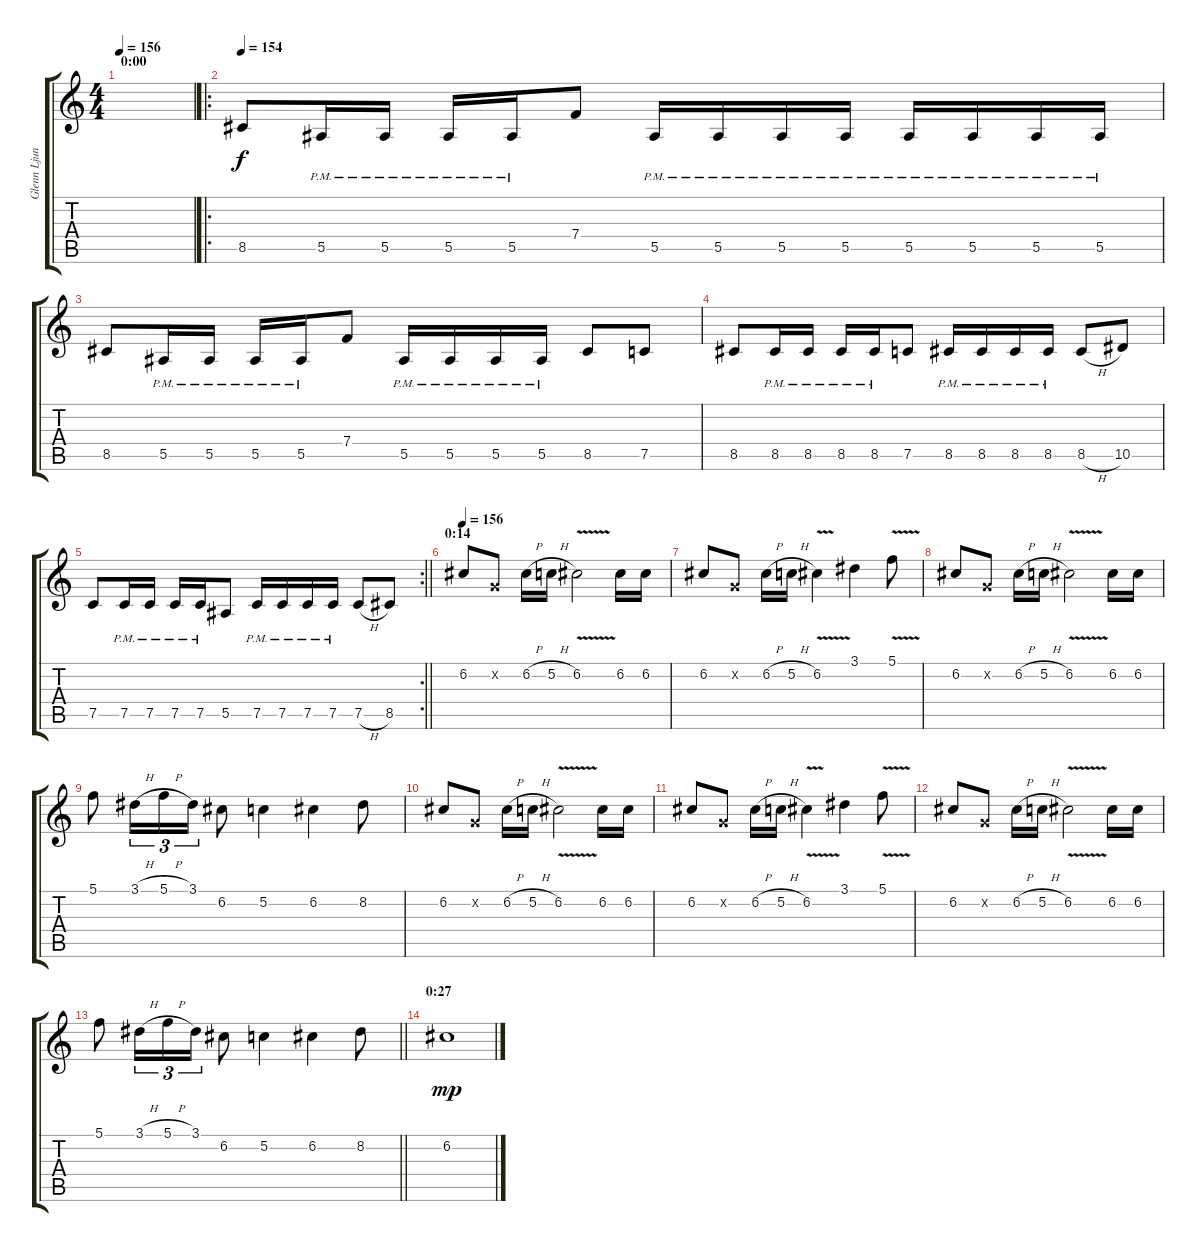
\track ("Glenn Ljungström" "Glenn Ljun") {instrument distortionguitar}
\staff {score tabs}
\tuning (C4 G3 Eb3 Bb2 F2 C2) {hide}
\ts (4 4)
\section ("" "0:00")
\tempo 156
\clef g2
\ks c
|
\ro
\tempo 154
8.5.8 5.5{pm}.16 5.5{pm}.16 5.5{pm}.16 5.5{pm}.16 7.4.8 5.5{pm}.16 5.5{pm}.16 5.5{pm}.16 5.5{pm}.16 5.5{pm}.16 5.5{pm}.16 5.5{pm}.16 5.5{pm}.16 |
8.5.8 5.5{pm}.16 5.5{pm}.16 5.5{pm}.16 5.5{pm}.16 7.4.8 5.5{pm}.16 5.5{pm}.16 5.5{pm}.16 5.5{pm}.16 8.5.8 7.5.8 |
8.5.8 8.5{pm}.16 8.5{pm}.16 8.5{pm}.16 8.5{pm}.16 7.5.8 8.5{pm}.16 8.5{pm}.16 8.5{pm}.16 8.5{pm}.16 8.5{h}.8 10.5.8 |
\rc 2
\barLineRight lightlight
7.5.8 7.5{pm}.16 7.5{pm}.16 7.5{pm}.16 7.5{pm}.16 5.5.8 7.5{pm}.16 7.5{pm}.16 7.5{pm}.16 7.5{pm}.16 7.5{h}.8 8.5.8 |
\section ("" "0:14")
\tempo 156
6.2.8 0.2{x}.8 6.2{h}.16 5.2{h}.16 6.2{v}.2 6.2.16 6.2.16 |
6.2.8 0.2{x}.8 6.2{h}.16 5.2{h}.16 6.2{v}.4 3.1.4 5.1{v}.8 |
6.2.8 0.2{x}.8 6.2{h}.16 5.2{h}.16 6.2{v}.2 6.2.16 6.2.16 |
5.1.8 3.1{h}.16{tu (3 2)} 5.1{h}.16{tu (3 2)} 3.1.16{tu (3 2)} 6.2.8 5.2.4 6.2.4 8.2.8 |
6.2.8 0.2{x}.8 6.2{h}.16 5.2{h}.16 6.2{v}.2 6.2.16 6.2.16 |
6.2.8 0.2{x}.8 6.2{h}.16 5.2{h}.16 6.2{v}.4 3.1.4 5.1{v}.8 |
6.2.8 0.2{x}.8 6.2{h}.16 5.2{h}.16 6.2{v}.2 6.2.16 6.2.16 |
\barLineRight lightlight
5.1.8 3.1{h}.16{tu (3 2)} 5.1{h}.16{tu (3 2)} 3.1.16{tu (3 2)} 6.2.8 5.2.4 6.2.4 8.2.8 |
\section ("" "0:27")
6.2.1{dy mp volume 8}
